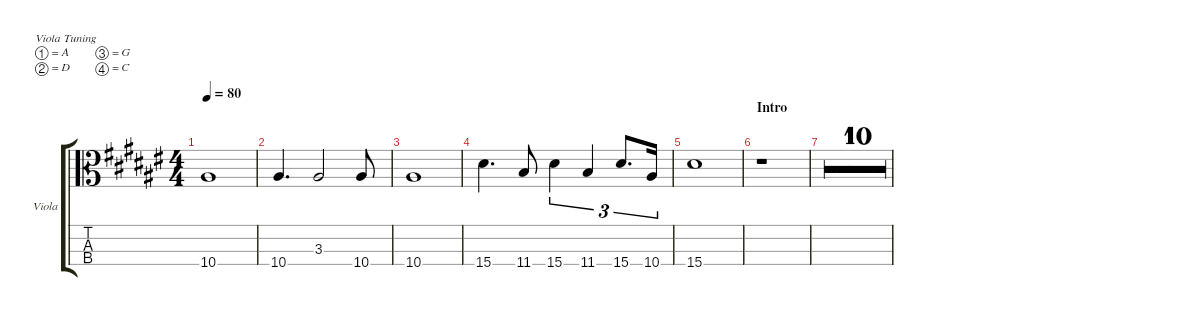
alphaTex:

\defaultSystemsLayout 4
\hideDynamics
\bracketExtendMode groupsimilarinstruments
\multiBarRest
\firstSystemTrackNameOrientation horizontal
\otherSystemsTrackNameOrientation horizontal
\track ("Viola" "Viola") {multiBarRest instrument viola}
\staff {score tabs}
\tuning (A4 D4 G3 C3)
\ts (4 4)
\tempo 80
\clef c3
\ks f#
10.4.1{dy f} |
10.4.4{d} 3.3.2 10.4.8 |
10.4.1 |
15.4.4{d} 11.4.8 15.4.4{tu (3 2)} 11.4.4{tu (3 2)} 15.4.8{d tu (3 2)} 10.4.16{tu (3 2)} |
15.4.1 |
\section ("" "Intro")
r.1 |
r.1 |
r.1 |
r.1 |
r.1 |
r.1 |
r.1 |
r.1 |
r.1 |
r.1 |
r.1
